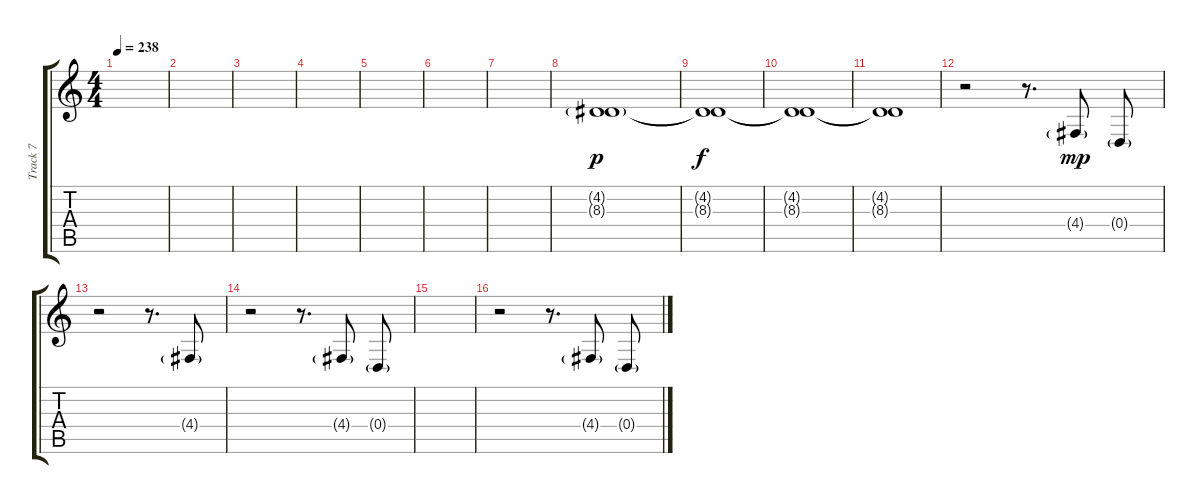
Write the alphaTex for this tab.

\track ("Track 7" "Track 7") {instrument applause}
\staff {score tabs}
\tuning (E4 B3 G3 D3 A2 E2) {hide}
\ts (4 4)
\tempo 238
\clef g2
\ks c
|
|
|
|
|
|
|
(4.2{g} 8.3{g}).1{dy p} |
(4.2{t} 8.3{t}).1{dy f} |
(4.2{t} 8.3{t}).1 |
(4.2{t} 8.3{t}).1 |
r.2{instrument woodblock} r.8{d} 4.4{g}.8{dy mp balance 0} 0.4{g}.8{balance 16} |
r.2 r.8{d} 4.4{g}.8{balance 0} |
r.2 r.8{d} 4.4{g}.8{balance 16} 0.4{g}.8{balance 0} |
|
r.2 r.8{d} 4.4{g}.8{balance 16} 0.4{g}.8{balance 0}
